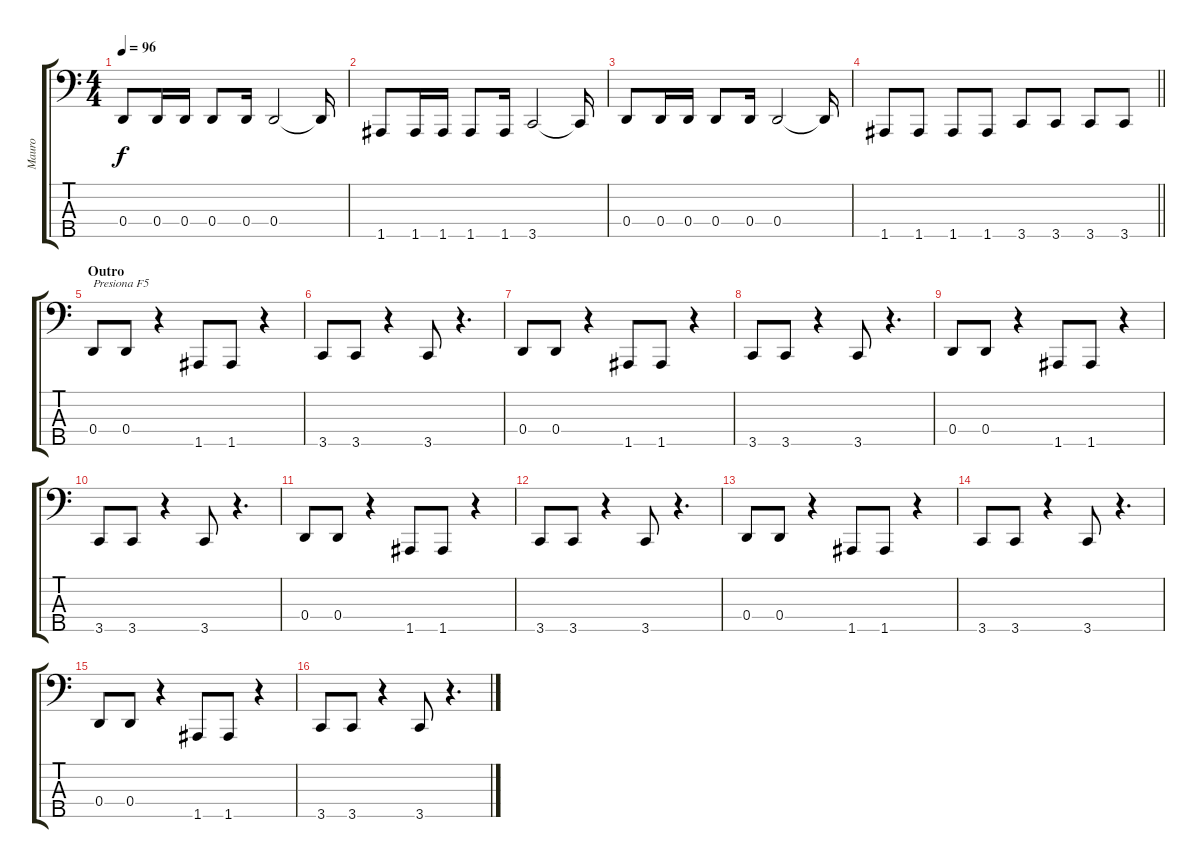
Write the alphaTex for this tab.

\track ("Mauro" "Mauro") {instrument electricbasspick}
\staff {score tabs}
\tuning (F2 C2 G1 D1 A0) {hide}
\ts (4 4)
\tempo 96
\clef f4
\ks c
0.4.8{dy f} 0.4.16 0.4.16 0.4.8 0.4.16 0.4.2 0.4{t}.16 |
1.5.8 1.5.16 1.5.16 1.5.8 1.5.16 3.5.2 3.5{t}.16 |
0.4.8 0.4.16 0.4.16 0.4.8 0.4.16 0.4.2 0.4{t}.16 |
\barLineRight lightlight
1.5.8 1.5.8 1.5.8 1.5.8 3.5.8 3.5.8 3.5.8 3.5.8 |
\section ("" "Outro")
0.4.8{txt "Presiona F5 "} 0.4.8 r.4 1.5.8 1.5.8 r.4 |
3.5.8 3.5.8 r.4 3.5.8 r.4{d} |
0.4.8 0.4.8 r.4 1.5.8 1.5.8 r.4 |
3.5.8 3.5.8 r.4 3.5.8 r.4{d} |
0.4.8 0.4.8 r.4 1.5.8 1.5.8 r.4 |
3.5.8 3.5.8 r.4 3.5.8 r.4{d} |
0.4.8 0.4.8 r.4 1.5.8 1.5.8 r.4 |
3.5.8 3.5.8 r.4 3.5.8 r.4{d} |
0.4.8 0.4.8 r.4 1.5.8 1.5.8 r.4 |
3.5.8 3.5.8 r.4 3.5.8 r.4{d} |
0.4.8 0.4.8 r.4 1.5.8 1.5.8 r.4 |
3.5.8 3.5.8 r.4 3.5.8 r.4{d}
